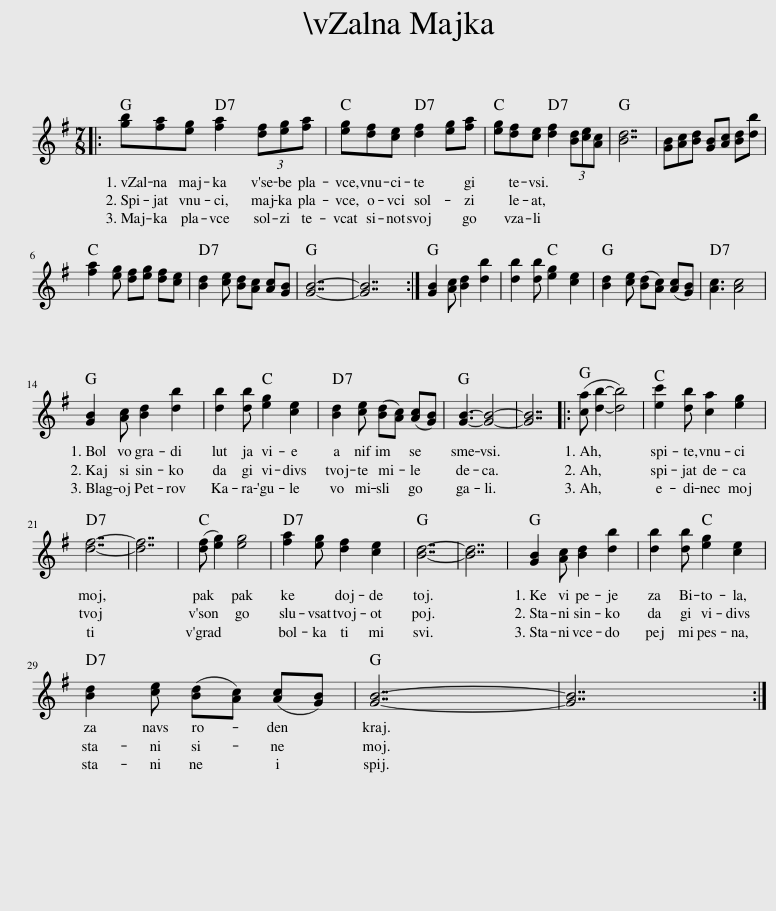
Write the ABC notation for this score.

X:1
L:1/8
M:7/8
I:linebreak $
K:G
V:1 treble
V:1
|: [gb][fa][eg] [fa]2 (3[df][eg][fa] | [eg][df][ce] [df]2 [eg][fa] | [eg][df][ce] [df]2 (3[Bd][ce][Ac] | [Bd]7 | [GB][Ac][Bd] [GB][Ac] [Bd][db] |$ %5
 [fa]2 [eg] [df][eg] [df][ce] | [Bd]2 [ce] [Bd][Ac] [Ac][GB] | [GB]7- | [GB]7 :| [GB]2 [Ac] [Bd]2 [db]2 | %10
 [db]2 [db] [eg]2 [ce]2 | [Bd]2 [ce] ([Bd][Ac]) ([Ac][GB]) | [Ac]3 [Ac]4 |$ [GB]2 [Ac] [Bd]2 [db]2 | [db]2 [db] [eg]2 [ce]2 | %15
 [Bd]2 [ce] ([Bd][Ac]) ([Ac][GB]) | [GB]3- [GB]4- | [GB]7 |: ([ca] [db]2- [db]4) | [ec']2 [db] [ca]2 [eg]2 |$ %20
 [df]7- | [df]7 | ([df] [eg]2) [eg]4 | [fa]2 [eg] [df]2 [ce]2 | [Bd]7- | %25
 [Bd]7 | [GB]2 [Ac] [Bd]2 [db]2 | [db]2 [db] [eg]2 [ce]2 |$ [Bd]2 [ce] ([Bd][Ac]) ([Ac][GB]) | [GB]7- | %30
 [GB]7 :| %31
